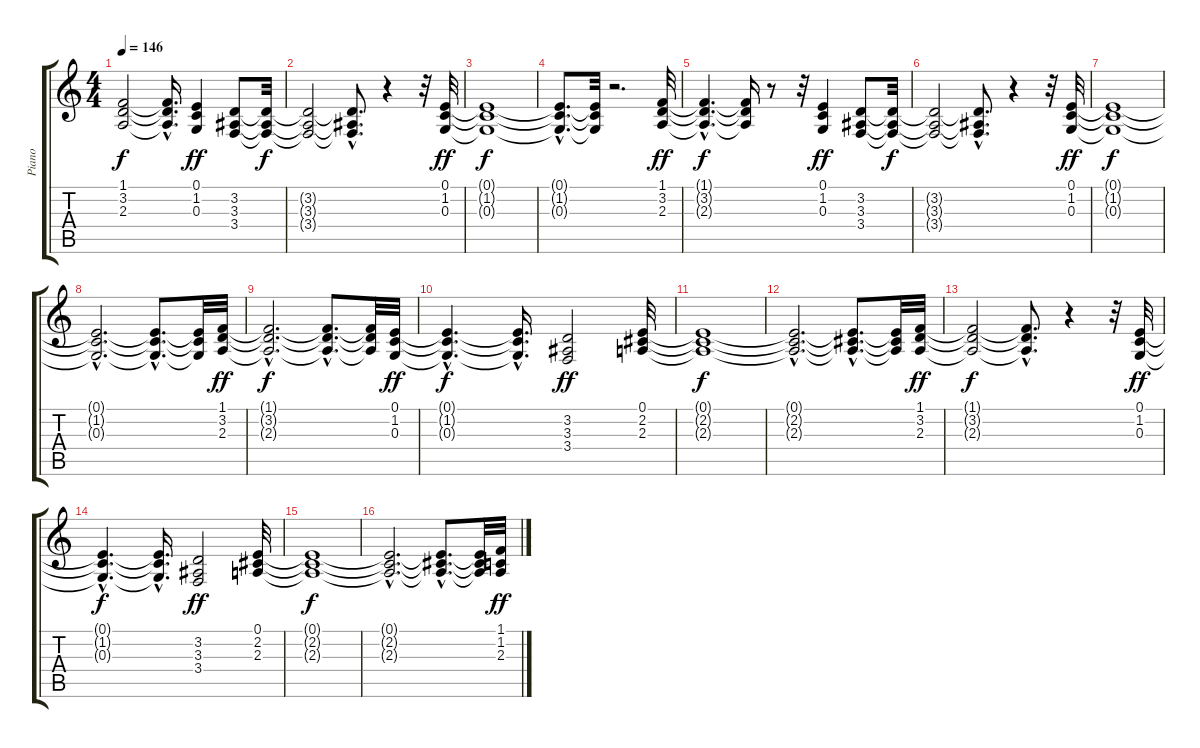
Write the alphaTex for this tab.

\track ("Piano" "Piano") {instrument stringensemble2}
\staff {score tabs}
\tuning (E4 B3 G3 D3 A2 E2) {hide}
\ts (4 4)
\tempo 146
\clef g2
\ks c
(1.1{t} 3.2{t} 2.3{t}).2{dy f} (1.1{hac t} 3.2{hac t} 2.3{hac t}).16{d} (0.1 1.2 0.3).4{dy ff} (3.2 3.3 3.4).8 (3.2{t} 3.3{t} 3.4{t}).32{dy f} |
(3.2{t} 3.3{t} 3.4{t}).2 (3.2{hac t} 3.3{hac t} 3.4{hac t}).8{d} r.4 r.32 (0.1 1.2 0.3).32{dy ff} |
(0.1{t} 1.2{t} 0.3{t}).1{dy f} |
(0.1{hac t} 1.2{hac t} 0.3{hac t}).8{d} (0.1{t} 1.2{t} 0.3{t}).32 r.2{d} (1.1 3.2 2.3).32{dy ff} |
(1.1{hac t} 3.2{hac t} 2.3{hac t}).4{d dy f} (1.1{t} 3.2{t} 2.3{t}).16 r.8 r.32 (0.1 1.2 0.3).4{dy ff} (3.2 3.3 3.4).8 (3.2{t} 3.3{t} 3.4{t}).32{dy f} |
(3.2{t} 3.3{t} 3.4{t}).2 (3.2{hac t} 3.3{hac t} 3.4{hac t}).8{d} r.4 r.32 (0.1 1.2 0.3).32{dy ff} |
(0.1{t} 1.2{t} 0.3{t}).1{dy f} |
(0.1{hac t} 1.2{hac t} 0.3{hac t}).2{d} (0.1{hac t} 1.2{hac t} 0.3{hac t}).8{d} (0.1{t} 1.2{t} 0.3{t}).32 (1.1 3.2 2.3).32{dy ff} |
(1.1{hac t} 3.2{hac t} 2.3{hac t}).2{d dy f} (1.1{hac t} 3.2{hac t} 2.3{hac t}).8{d} (1.1{t} 3.2{t} 2.3{t}).32 (0.1 1.2 0.3).32{dy ff} |
(0.1{hac t} 1.2{hac t} 0.3{hac t}).4{d dy f} (0.1{hac t} 1.2{hac t} 0.3{hac t}).16{d} (3.2 3.3 3.4).2{dy ff} (0.1 2.2 2.3).32 |
(0.1{t} 2.2{t} 2.3{t}).1{dy f} |
(0.1{hac t} 2.2{hac t} 2.3{hac t}).2{d} (0.1{hac t} 2.2{hac t} 2.3{hac t}).8{d} (0.1{t} 2.2{t} 2.3{t}).32 (1.1 3.2 2.3).32{dy ff} |
(1.1{t} 3.2{t} 2.3{t}).2{dy f} (1.1{hac t} 3.2{hac t} 2.3{hac t}).8{d} r.4 r.32 (0.1 1.2 0.3).32{dy ff} |
(0.1{hac t} 1.2{hac t} 0.3{hac t}).4{d dy f} (0.1{hac t} 1.2{hac t} 0.3{hac t}).16{d} (3.2 3.3 3.4).2{dy ff} (0.1 2.2 2.3).32 |
(0.1{t} 2.2{t} 2.3{t}).1{dy f} |
(0.1{hac t} 2.2{hac t} 2.3{hac t}).2{d} (0.1{hac t} 2.2{hac t} 2.3{hac t}).8{d} (0.1{t} 2.2{t} 2.3{t}).32 (1.1 1.2 2.3).32{dy ff}
